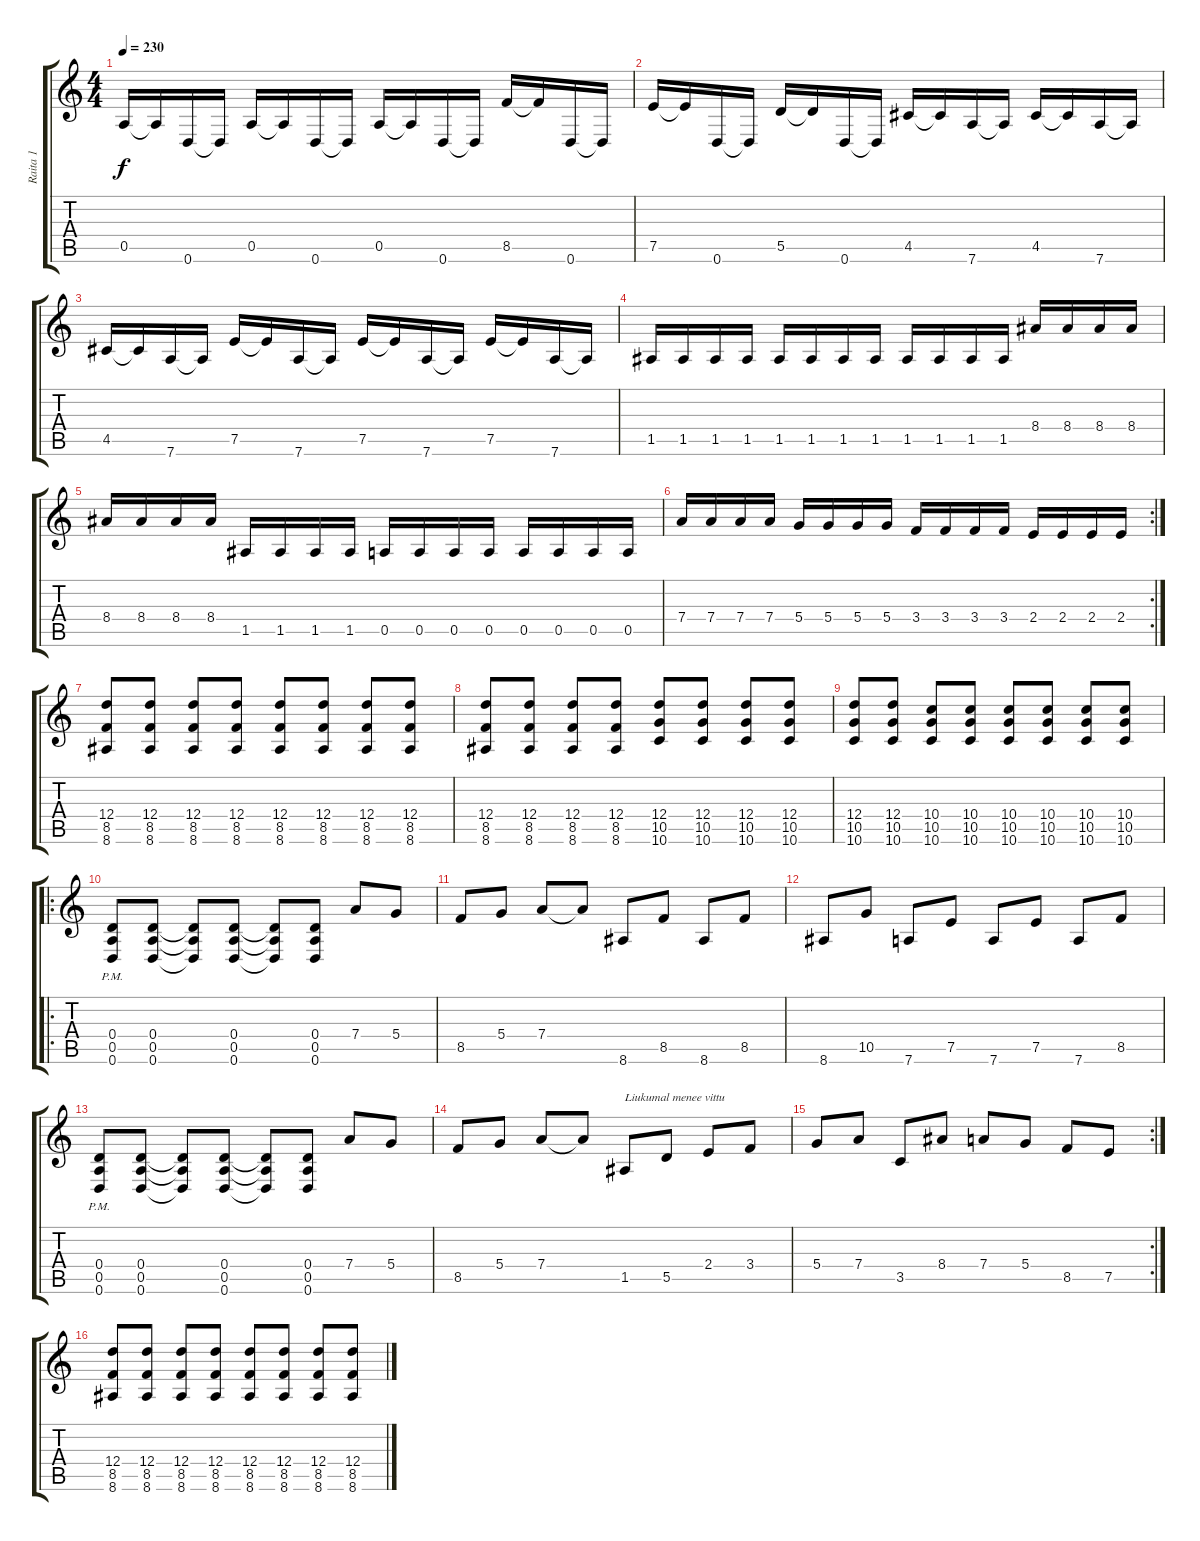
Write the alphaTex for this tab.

\track ("Raita 1" "Raita 1") {instrument distortionguitar}
\staff {score tabs}
\tuning (E4 B3 G3 D3 A2 D2) {hide}
\ts (4 4)
\tempo 230
\clef g2
\ks c
0.5.16{dy f} 0.5{t}.16 0.6.16 0.6{t}.16 0.5.16 0.5{t}.16 0.6.16 0.6{t}.16 0.5.16 0.5{t}.16 0.6.16 0.6{t}.16 8.5.16 8.5{t}.16 0.6.16 0.6{t}.16 |
7.5.16 7.5{t}.16 0.6.16 0.6{t}.16 5.5.16 5.5{t}.16 0.6.16 0.6{t}.16 4.5.16 4.5{t}.16 7.6.16 7.6{t}.16 4.5.16 4.5{t}.16 7.6.16 7.6{t}.16 |
4.5.16 4.5{t}.16 7.6.16 7.6{t}.16 7.5.16 7.5{t}.16 7.6.16 7.6{t}.16 7.5.16 7.5{t}.16 7.6.16 7.6{t}.16 7.5.16 7.5{t}.16 7.6.16 7.6{t}.16 |
1.5.16 1.5.16 1.5.16 1.5.16 1.5.16 1.5.16 1.5.16 1.5.16 1.5.16 1.5.16 1.5.16 1.5.16 8.4.16 8.4.16 8.4.16 8.4.16 |
8.4.16 8.4.16 8.4.16 8.4.16 1.5.16 1.5.16 1.5.16 1.5.16 0.5.16 0.5.16 0.5.16 0.5.16 0.5.16 0.5.16 0.5.16 0.5.16 |
\rc 2
7.4.16 7.4.16 7.4.16 7.4.16 5.4.16 5.4.16 5.4.16 5.4.16 3.4.16 3.4.16 3.4.16 3.4.16 2.4.16 2.4.16 2.4.16 2.4.16 |
(12.4 8.5 8.6).8 (12.4 8.5 8.6).8 (12.4 8.5 8.6).8 (12.4 8.5 8.6).8 (12.4 8.5 8.6).8 (12.4 8.5 8.6).8 (12.4 8.5 8.6).8 (12.4 8.5 8.6).8 |
(12.4 8.5 8.6).8 (12.4 8.5 8.6).8 (12.4 8.5 8.6).8 (12.4 8.5 8.6).8 (12.4 10.5 10.6).8 (12.4 10.5 10.6).8 (12.4 10.5 10.6).8 (12.4 10.5 10.6).8 |
(12.4 10.5 10.6).8 (12.4 10.5 10.6).8 (10.4 10.5 10.6).8 (10.4 10.5 10.6).8 (10.4 10.5 10.6).8 (10.4 10.5 10.6).8 (10.4 10.5 10.6).8 (10.4 10.5 10.6).8 |
\ro
(0.4 0.5 0.6{pm}).8 (0.4 0.5 0.6).8 (0.4{t} 0.5{t} 0.6{t}).8 (0.4 0.5 0.6).8 (0.4{t} 0.5{t} 0.6{t}).8 (0.4 0.5 0.6).8 7.4.8 5.4.8 |
8.5.8 5.4.8 7.4.8 7.4{t}.8 8.6.8 8.5.8 8.6.8 8.5.8 |
8.6.8 10.5.8 7.6.8 7.5.8 7.6.8 7.5.8 7.6.8 8.5.8 |
(0.4 0.5 0.6{pm}).8 (0.4 0.5 0.6).8 (0.4{t} 0.5{t} 0.6{t}).8 (0.4 0.5 0.6).8 (0.4{t} 0.5{t} 0.6{t}).8 (0.4 0.5 0.6).8 7.4.8 5.4.8 |
8.5.8 5.4.8 7.4.8 7.4{t}.8 1.5.8{txt "Liukumal menee vittu"} 5.5.8 2.4.8 3.4.8 |
\rc 2
5.4.8 7.4.8 3.5.8 8.4.8 7.4.8 5.4.8 8.5.8 7.5.8 |
(12.4 8.5 8.6).8 (12.4 8.5 8.6).8 (12.4 8.5 8.6).8 (12.4 8.5 8.6).8 (12.4 8.5 8.6).8 (12.4 8.5 8.6).8 (12.4 8.5 8.6).8 (12.4 8.5 8.6).8
